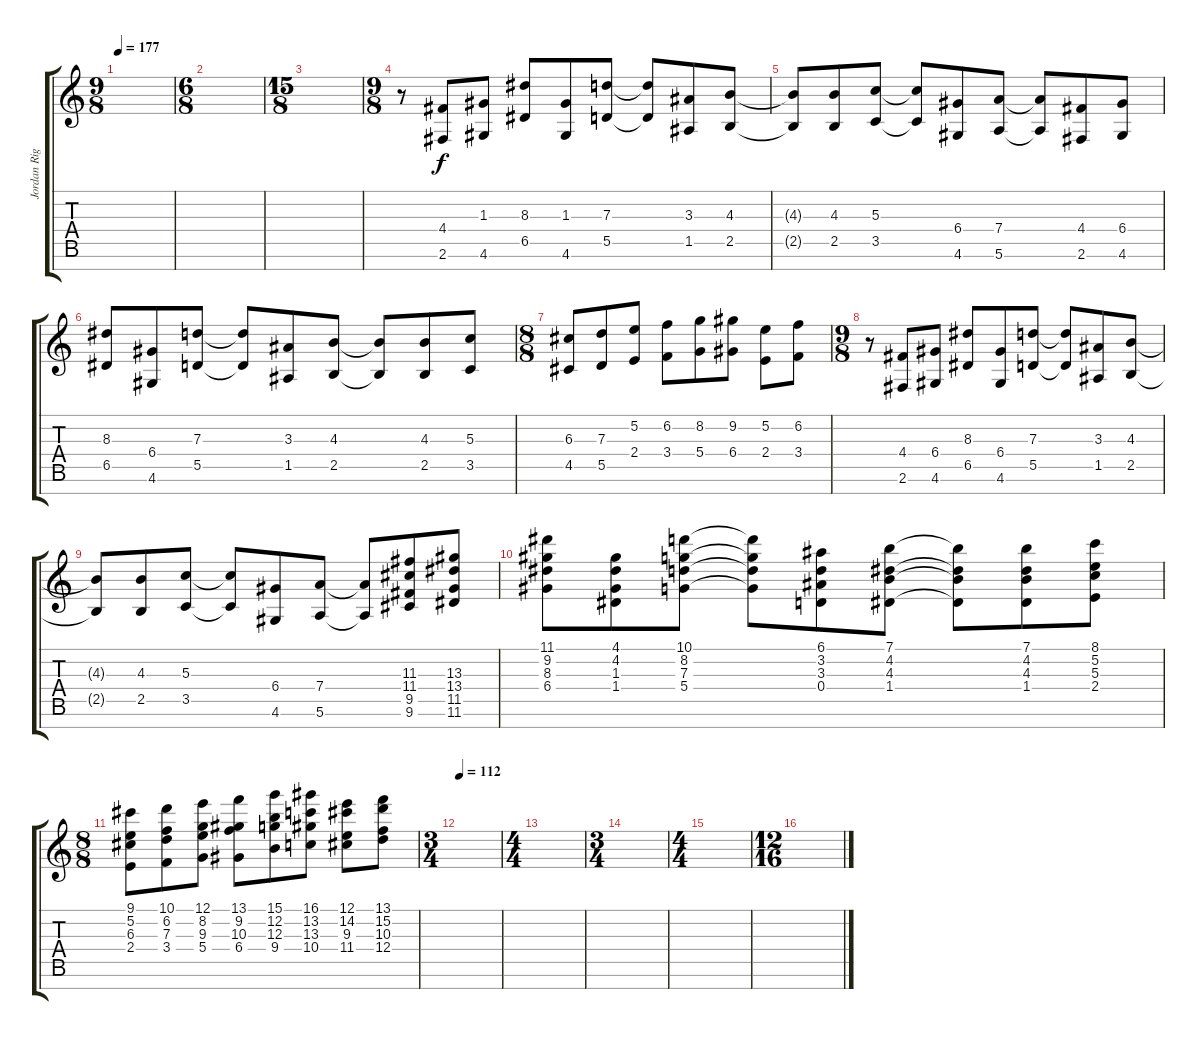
\track ("Jordan Right Hand Overdubs and Effects" "Jordan Rig") {instrument stringensemble1}
\staff {score tabs}
\tuning (E5 B4 G4 D4 A3 E3 B2) {hide}
\ts (9 8)
\tempo 177
\clef g2
\ks c
|
\ts (6 8)
|
\ts (15 8)
|
\ts (9 8)
r.8 (4.4 2.6).8 (1.3 4.6).8 (8.3 6.5).8 (1.3 4.6).8 (7.3 5.5).8 (7.3{t} 5.5{t}).8 (3.3 1.5).8 (4.3 2.5).8 |
(4.3{t} 2.5{t}).8 (4.3 2.5).8 (5.3 3.5).8 (5.3{t} 3.5{t}).8 (6.4 4.6).8 (7.4 5.6).8 (7.4{t} 5.6{t}).8 (4.4 2.6).8 (6.4 4.6).8 |
(8.3 6.5).8 (6.4 4.6).8 (7.3 5.5).8 (7.3{t} 5.5{t}).8 (3.3 1.5).8 (4.3 2.5).8 (4.3{t} 2.5{t}).8 (4.3 2.5).8 (5.3 3.5).8 |
\ts (8 8)
(6.3 4.5).8 (7.3 5.5).8 (5.2 2.4).8 (6.2 3.4).8 (8.2 5.4).8 (9.2 6.4).8 (5.2 2.4).8 (6.2 3.4).8 |
\ts (9 8)
r.8 (4.4 2.6).8 (6.4 4.6).8 (8.3 6.5).8 (6.4 4.6).8 (7.3 5.5).8 (7.3{t} 5.5{t}).8 (3.3 1.5).8 (4.3 2.5).8 |
(4.3{t} 2.5{t}).8 (4.3 2.5).8 (5.3 3.5).8 (5.3{t} 3.5{t}).8 (6.4 4.6).8 (7.4 5.6).8 (7.4{t} 5.6{t}).8 (11.3 11.4 9.5 9.6).8 (13.3 13.4 11.5 11.6).8 |
(11.1 9.2 8.3 6.4).8 (4.1 4.2 1.3 1.4).8 (10.1 8.2 7.3 5.4).8 (10.1{t} 8.2{t} 7.3{t} 5.4{t}).8 (6.1 3.2 3.3 0.4).8 (7.1 4.2 4.3 1.4).8 (7.1{t} 4.2{t} 4.3{t} 1.4{t}).8 (7.1 4.2 4.3 1.4).8 (8.1 5.2 5.3 2.4).8 |
\ts (8 8)
(9.1 5.2 6.3 2.4).8 (10.1 6.2 7.3 3.4).8 (12.1 8.2 9.3 5.4).8 (13.1 9.2 10.3 6.4).8 (15.1 12.2 12.3 9.4).8 (16.1 13.2 13.3 10.4).8 (12.1 14.2 9.3 11.4).8 (13.1 15.2 10.3 12.4).8 |
\ts (3 4)
\tempo 112
|
\ts (4 4)
|
\ts (3 4)
|
\ts (4 4)
|
\ts (12 16)
